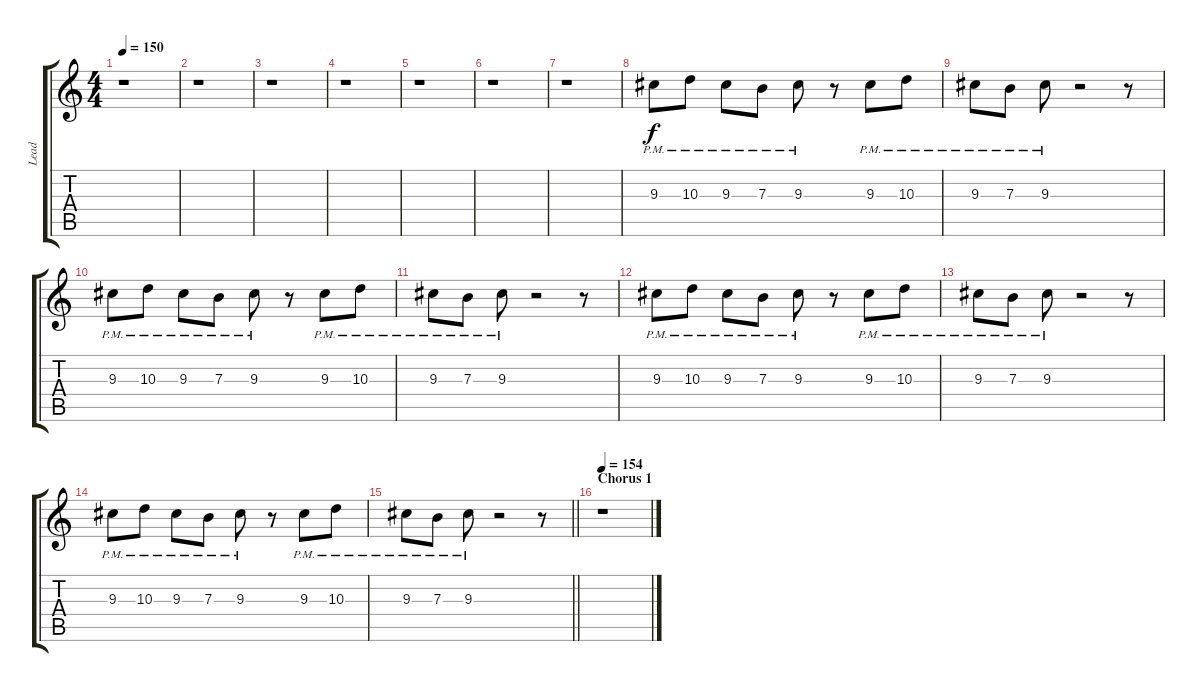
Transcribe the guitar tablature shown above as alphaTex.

\track ("Lead" "Lead") {instrument distortionguitar}
\staff {score tabs}
\tuning (Db4 Ab3 E3 B2 F2 B1) {hide}
\ts (4 4)
\tempo 150
\clef g2
\ks c
r.1{dy f} |
r.1 |
r.1 |
r.1 |
r.1 |
r.1 |
r.1 |
9.3{pm}.8 10.3{pm}.8 9.3{pm}.8 7.3{pm}.8 9.3{pm}.8 r.8 9.3{pm}.8 10.3{pm}.8 |
9.3{pm}.8 7.3{pm}.8 9.3{pm}.8 r.2 r.8 |
9.3{pm}.8 10.3{pm}.8 9.3{pm}.8 7.3{pm}.8 9.3{pm}.8 r.8 9.3{pm}.8 10.3{pm}.8 |
9.3{pm}.8 7.3{pm}.8 9.3{pm}.8 r.2 r.8 |
9.3{pm}.8 10.3{pm}.8 9.3{pm}.8 7.3{pm}.8 9.3{pm}.8 r.8 9.3{pm}.8 10.3{pm}.8 |
9.3{pm}.8 7.3{pm}.8 9.3{pm}.8 r.2 r.8 |
9.3{pm}.8 10.3{pm}.8 9.3{pm}.8 7.3{pm}.8 9.3{pm}.8 r.8 9.3{pm}.8 10.3{pm}.8 |
\barLineRight lightlight
9.3{pm}.8 7.3{pm}.8 9.3{pm}.8 r.2 r.8 |
\section ("" "Chorus 1")
\tempo 154
r.1
